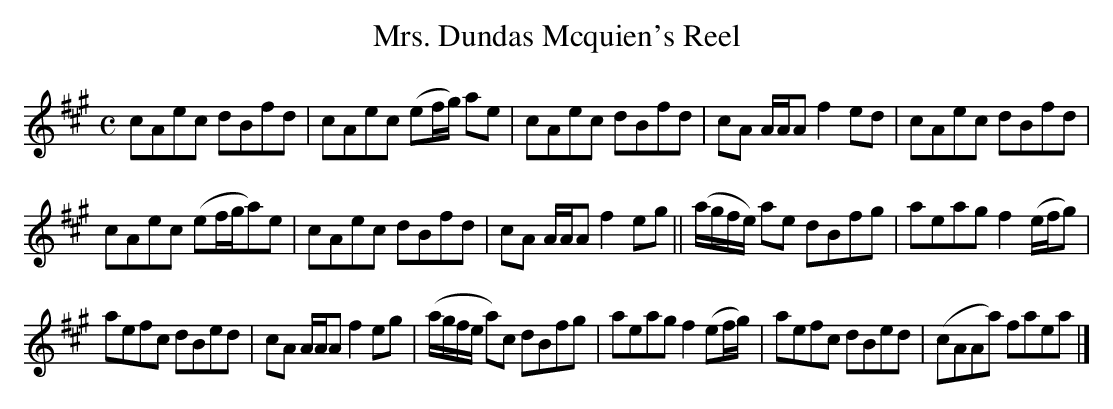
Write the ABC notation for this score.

X:1
T:Mrs. Dundas Mcquien's Reel
L:1/8
M:C
K:A
cAec dBfd|cAec (ef/g/) ae|cAec dBfd|cA A/A/A f2 ed|cAec dBfd|
cAec (ef/g/a)e|cAec dBfd|cA A/A/A f2eg||(a/g/f/e/) ae dBfg|aeag f2 (e/f/g)|
aefc dBed|cA A/A/A f2eg|(a/g/f/e/ a)c dBfg|aeag f2 (ef/g/)|aefc dBed|(cAAa) faea|]
